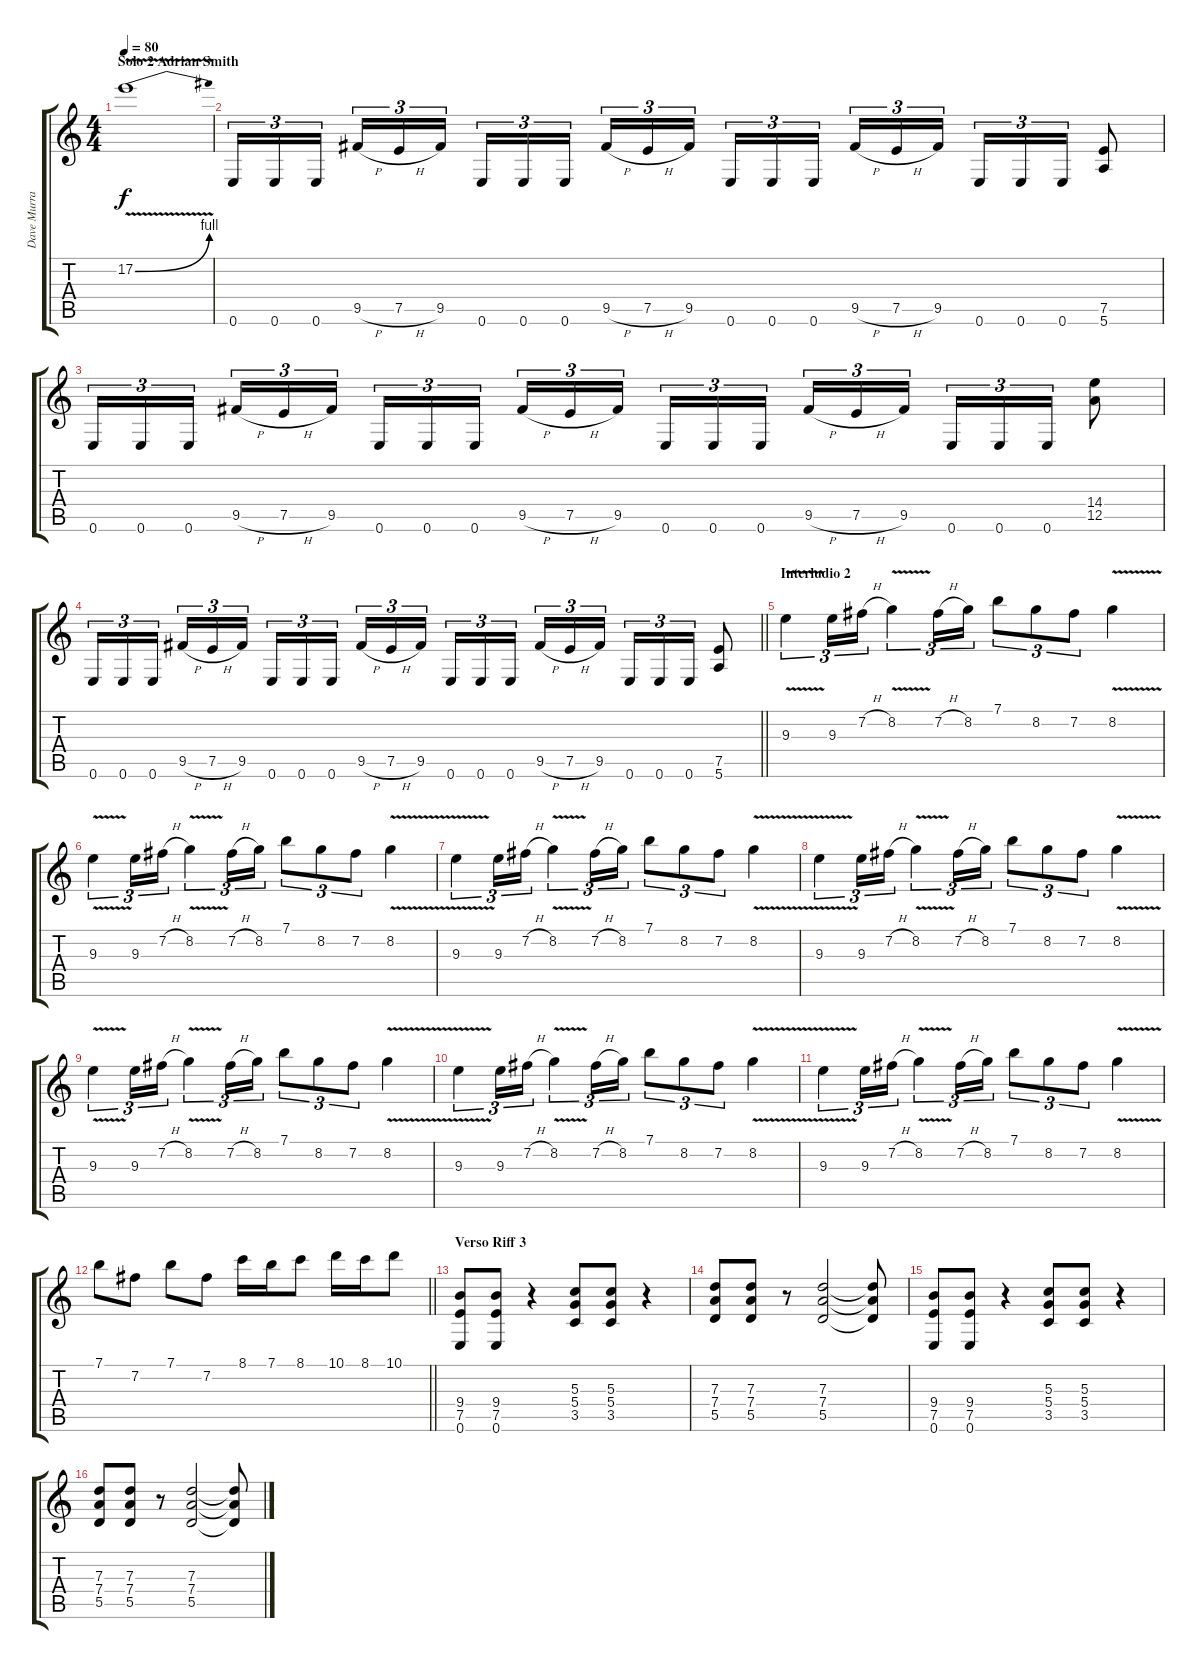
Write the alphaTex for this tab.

\track ("Dave Murray" "Dave Murra") {instrument overdrivenguitar}
\staff {score tabs}
\tuning (E4 B3 G3 D3 A2 E2) {hide}
\ts (4 4)
\section ("" "Solo 2 Adrian Smith")
\tempo 80
\clef g2
\ks c
17.2{be (bend 0 0 60 4) v}.1{dy f volume 11} |
0.6.16{tu (3 2) volume 11} 0.6.16{tu (3 2)} 0.6.16{tu (3 2) beam splitsecondary} 9.5{h}.16{tu (3 2)} 7.5{h}.16{tu (3 2)} 9.5.16{tu (3 2)} 0.6.16{tu (3 2)} 0.6.16{tu (3 2)} 0.6.16{tu (3 2) beam splitsecondary} 9.5{h}.16{tu (3 2)} 7.5{h}.16{tu (3 2)} 9.5.16{tu (3 2)} 0.6.16{tu (3 2)} 0.6.16{tu (3 2)} 0.6.16{tu (3 2) beam splitsecondary} 9.5{h}.16{tu (3 2)} 7.5{h}.16{tu (3 2)} 9.5.16{tu (3 2)} 0.6.16{tu (3 2)} 0.6.16{tu (3 2)} 0.6.16{tu (3 2)} (7.5 5.6).8 |
0.6.16{tu (3 2)} 0.6.16{tu (3 2)} 0.6.16{tu (3 2) beam splitsecondary} 9.5{h}.16{tu (3 2)} 7.5{h}.16{tu (3 2)} 9.5.16{tu (3 2)} 0.6.16{tu (3 2)} 0.6.16{tu (3 2)} 0.6.16{tu (3 2) beam splitsecondary} 9.5{h}.16{tu (3 2)} 7.5{h}.16{tu (3 2)} 9.5.16{tu (3 2)} 0.6.16{tu (3 2)} 0.6.16{tu (3 2)} 0.6.16{tu (3 2) beam splitsecondary} 9.5{h}.16{tu (3 2)} 7.5{h}.16{tu (3 2)} 9.5.16{tu (3 2)} 0.6.16{tu (3 2)} 0.6.16{tu (3 2)} 0.6.16{tu (3 2)} (14.4 12.5).8 |
\barLineRight lightlight
0.6.16{tu (3 2)} 0.6.16{tu (3 2)} 0.6.16{tu (3 2) beam splitsecondary} 9.5{h}.16{tu (3 2)} 7.5{h}.16{tu (3 2)} 9.5.16{tu (3 2)} 0.6.16{tu (3 2)} 0.6.16{tu (3 2)} 0.6.16{tu (3 2) beam splitsecondary} 9.5{h}.16{tu (3 2)} 7.5{h}.16{tu (3 2)} 9.5.16{tu (3 2)} 0.6.16{tu (3 2)} 0.6.16{tu (3 2)} 0.6.16{tu (3 2) beam splitsecondary} 9.5{h}.16{tu (3 2)} 7.5{h}.16{tu (3 2)} 9.5.16{tu (3 2)} 0.6.16{tu (3 2)} 0.6.16{tu (3 2)} 0.6.16{tu (3 2)} (7.5 5.6).8 |
\section ("" "Interludio 2")
9.3{v}.4{tu (3 2) volume 13} 9.3.16{tu (3 2)} 7.2{h}.16{tu (3 2)} 8.2{v}.4{tu (3 2)} 7.2{h}.16{tu (3 2)} 8.2.16{tu (3 2)} 7.1.8{tu (3 2)} 8.2.8{tu (3 2)} 7.2.8{tu (3 2)} 8.2{v}.4 |
9.3{v}.4{tu (3 2)} 9.3.16{tu (3 2)} 7.2{h}.16{tu (3 2)} 8.2{v}.4{tu (3 2)} 7.2{h}.16{tu (3 2)} 8.2.16{tu (3 2)} 7.1.8{tu (3 2)} 8.2.8{tu (3 2)} 7.2.8{tu (3 2)} 8.2{v}.4 |
9.3{v}.4{tu (3 2)} 9.3.16{tu (3 2)} 7.2{h}.16{tu (3 2)} 8.2{v}.4{tu (3 2)} 7.2{h}.16{tu (3 2)} 8.2.16{tu (3 2)} 7.1.8{tu (3 2)} 8.2.8{tu (3 2)} 7.2.8{tu (3 2)} 8.2{v}.4 |
9.3{v}.4{tu (3 2)} 9.3.16{tu (3 2)} 7.2{h}.16{tu (3 2)} 8.2{v}.4{tu (3 2)} 7.2{h}.16{tu (3 2)} 8.2.16{tu (3 2)} 7.1.8{tu (3 2)} 8.2.8{tu (3 2)} 7.2.8{tu (3 2)} 8.2{v}.4 |
9.3{v}.4{tu (3 2)} 9.3.16{tu (3 2)} 7.2{h}.16{tu (3 2)} 8.2{v}.4{tu (3 2)} 7.2{h}.16{tu (3 2)} 8.2.16{tu (3 2)} 7.1.8{tu (3 2)} 8.2.8{tu (3 2)} 7.2.8{tu (3 2)} 8.2{v}.4 |
9.3{v}.4{tu (3 2)} 9.3.16{tu (3 2)} 7.2{h}.16{tu (3 2)} 8.2{v}.4{tu (3 2)} 7.2{h}.16{tu (3 2)} 8.2.16{tu (3 2)} 7.1.8{tu (3 2)} 8.2.8{tu (3 2)} 7.2.8{tu (3 2)} 8.2{v}.4 |
9.3{v}.4{tu (3 2)} 9.3.16{tu (3 2)} 7.2{h}.16{tu (3 2)} 8.2{v}.4{tu (3 2)} 7.2{h}.16{tu (3 2)} 8.2.16{tu (3 2)} 7.1.8{tu (3 2)} 8.2.8{tu (3 2)} 7.2.8{tu (3 2)} 8.2{v}.4 |
\barLineRight lightlight
7.1.8 7.2.8 7.1.8 7.2.8 8.1.16 7.1.16 8.1.8 10.1.16 8.1.16 10.1.8 |
\section ("" "Verso Riff 3")
(9.4 7.5 0.6).8{volume 11} (9.4 7.5 0.6).8 r.4 (5.3 5.4 3.5).8 (5.3 5.4 3.5).8 r.4 |
(7.3 7.4 5.5).8 (7.3 7.4 5.5).8 r.8 (7.3 7.4 5.5).2 (7.3{t} 7.4{t} 5.5{t}).8 |
(9.4 7.5 0.6).8 (9.4 7.5 0.6).8 r.4 (5.3 5.4 3.5).8 (5.3 5.4 3.5).8 r.4 |
(7.3 7.4 5.5).8 (7.3 7.4 5.5).8 r.8 (7.3 7.4 5.5).2 (7.3{t} 7.4{t} 5.5{t}).8
